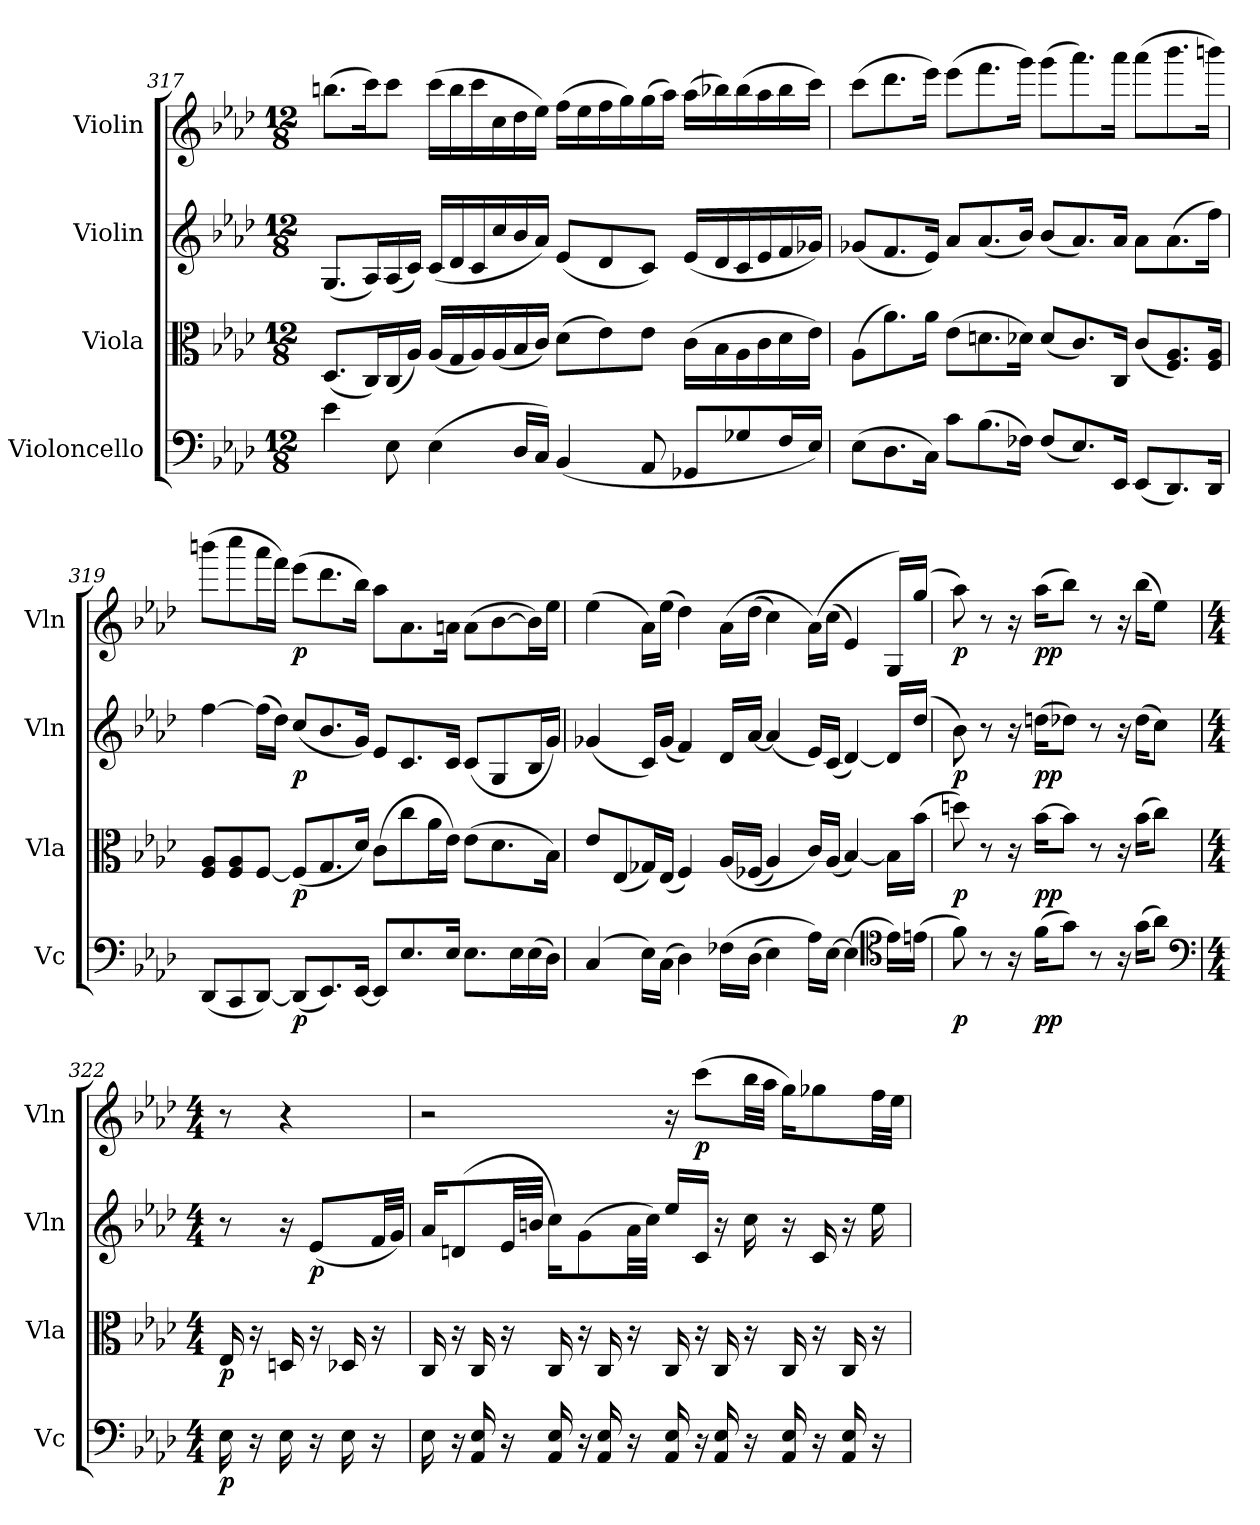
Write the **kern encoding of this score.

**kern	**dynam	**kern	**dynam	**kern	**dynam	**kern	**dynam
*part4	*part4	*part3	*part3	*part2	*part2	*part1	*part1
*staff4	*staff4	*staff3	*staff3	*staff2	*staff2	*staff1	*staff1
*I"Violoncello	*	*I"Viola	*	*I"Violin	*	*I"Violin	*
*I'Vc	*	*I'Vla	*	*I'Vln	*	*I'Vln	*
*clefF4	*	*clefC3	*	*clefG2	*	*clefG2	*
*k[b-e-a-d-]	*	*k[b-e-a-d-]	*	*k[b-e-a-d-]	*	*k[b-e-a-d-]	*
*A-:	*	*A-:	*	*A-:	*	*A-:	*
*M12/8	*	*M12/8	*	*M12/8	*	*M12/8	*
=317	=317	=317	=317	=317	=317	=317	=317
4e-	.	(8.D-/L	.	(8.G/L	.	(8.bbn\L	.
.	.	16C/L)	.	16A-/L)	.	16ccc\K)	.
8E-	.	(16C/	.	(16A-/	.	8ccc\J	.
.	.	16A-/JJ)	.	16c/JJ)	.	.	.
(4E-	.	(16A-/LL	.	(16c/LL	.	(16ccc\LL	.
.	.	16G/	.	16d-/	.	16bb\	.
.	.	16A-/)	.	16c/	.	16ccc\	.
.	.	(16A-/	.	16cc/	.	16cc\	.
16D-/LL	.	16B-/	.	16b-/	.	16dd-\	.
16C/JJ)	.	16c/JJ)	.	16a-/JJ)	.	16ee-\JJ)	.
(4BB-	.	(8d-\L	.	(8e-/L	.	(16ff\LL	.
.	.	.	.	.	.	16ee-\	.
.	.	8e-\)	.	8d-/	.	16ff\	.
.	.	.	.	.	.	16gg\)	.
8AA-	.	8e-\J	.	8c/J)	.	(16gg\	.
.	.	.	.	.	.	16aa-\JJ)	.
8GG-X/L	.	(16c\LL	.	(16e-/LL	.	(16aa-\LL	.
.	.	16B-\	.	16d-/	.	16bb-X\)	.
8G-X/	.	16A-\	.	16c/	.	(16bb-\	.
.	.	16c\	.	16e-/	.	16aa-\	.
16F/L	.	16d-\	.	16f/	.	16bb-\	.
16E-/JJ)	.	16e-\JJ)	.	16g-X/JJ)	.	16ccc\JJ)	.
=318	=318	=318	=318	=318	=318	=318	=318
(8E-\L	.	(8A-\L	.	(8g-X/L	.	(8ccc\L	.
8.D-\	.	8.a-\)	.	8.f/	.	8.ddd-\	.
16C\Jk)	.	16a-\Jk	.	16e-/Jk)	.	16eee-\Jk)	.
8c\L	.	(8e-\L	.	8a-/L	.	(8eee-\L	.
(8.B-\	.	8.dn\	.	(8.a-/	.	8.fff\	.
16F-X\Jk)	.	16d-X\Jk)	.	16b-/Jk)	.	16ggg\Jk)	.
(8F-/L	.	(8d-/L	.	(8b-/L	.	(8ggg\L	.
8.E-/)	.	8.c/)	.	8.a-/)	.	8.aaa-\)	.
16EE-/Jk	.	16C/Jk	.	16a-/Jk	.	16aaa-\Jk	.
(8EE-/L	.	(8c/L	.	8a-\L	.	(8aaa-\L	.
8.DD-/)	.	8.F/ 8.A-/)	.	(8.a-\	.	8.bbb-\	.
16DD-/Jk	.	16F/ 16A-/Jk	.	16ff\Jk)	.	16bbbn\Jk)	.
=319	=319	=319	=319	=319	=319	=319	=319
(8DD-/L	.	8F/ 8A-/L	.	[4ff	.	(8bbbn\L	.
8CC/	.	8F/ 8A-/	.	.	.	8cccc\	.
[8DD-/J)	.	[8F/J	.	(16ff\LL]	.	16aaa-\L	.
.	.	.	.	16dd-\JJ)	.	16fff\JJ)	.
(8DD-/L]	p	(8F/L]	p	(8cc/L	p	(8eee-\L	p
8.EE-/)	.	8.G/	.	8.b-/	.	8.ddd-\	.
[16EE-/Jk	.	16d-/Jk)	.	16g/Jk)	.	16bb-\Jk)	.
8EE-/L]	.	(8c\L	.	8e-/L	.	8aa-\L	.
8.E-/	.	8cc\	.	8.c/	.	8.a-\	.
.	.	16a-\L	.	.	.	.	.
16E-/Jk	.	16e-\JJ)	.	16c/Jk	.	16an\Jk	.
8.E-\L	.	(8e-\L	.	(8c/L	.	(8a\L	.
.	.	8.d-\	.	8G/	.	[8b-\	.
16E-\L	.	.	.	.	.	.	.
(16E-\	.	.	.	16B-/L	.	16b-\L])	.
16D-\JJ)	.	16B-\Jk)	.	16g/JJ)	.	16ee-\JJ	.
=320	=320	=320	=320	=320	=320	=320	=320
(4C	.	8e-/L	.	(4g-X	.	(4ee-	.
.	.	(8E-/	.	.	.	.	.
16E-\LL)	.	16G-X/L)	.	16c/LL)	.	16a-\LL)	.
(16C\JJ	.	(16E-/JJ	.	(16g-/JJ	.	(16ee-\JJ	.
4D-)	.	4F)	.	4f)	.	4dd-)	.
(16F-X\LL	.	(16A-/LL	.	16d-/LL	.	(16a-\LL	.
(16D-\JJ	.	(16F-X/JJ	.	[16a-/JJ	.	(16dd-\JJ	.
4E-)	.	4A-)	.	(4a-]	.	4cc)	.
16A-\LL)	.	16c/LL)	.	16e-/LL)	.	(16a-\LL)	.
[16E-\JJ	.	(16A-/JJ	.	(16c/JJ	.	(16cc\JJ	.
(4E-]	.	[4B-)	.	[4d-)	.	4e-)	.
*clefC4	*	*	*	*	*	*	*
16e-\LL)	.	16B-\LL]	.	16d-/LL]	.	16G/LL)	.
(16en\JJ	.	(16b-\JJ	.	(16dd-/JJ	.	(16gg/JJ	.
=321	=321	=321	=321	=321	=321	=321	=321
8f)	p	8ddn)	p	8b-)	p	8aa-)	p
8r	.	8r	.	8r	.	8r	.
16r	.	16r	.	16r	.	16r	.
(16f\KL	pp	[16b-\KL	pp	(16ddn\KL	pp	(16aa-\KL	pp
8g\J)	.	8b-\J]	.	8dd-X\J)	.	8bb-\J)	.
8r	.	8r	.	8r	.	8r	.
16r	.	16r	.	16r	.	16r	.
(16g\KL	.	(16b-\KL	.	(16dd-\KL	.	(16bb-\KL	.
8a-\J)	.	8cc\J)	.	8cc\J)	.	8ee-\J)	.
*clefF4	*	*	*	*	*	*	*
=322	=322	=322	=322	=322	=322	=322	=322
*M4/4	*	*M4/4	*	*M4/4	*	*M4/4	*
*	*	*	*	*	*	*MM48	*
16E-	p	16E-	p	8r	.	8r	.
16r	.	16r	.	.	.	.	.
16E-	.	16Dn	.	16r	.	4r	.
16r	.	16r	.	(8e-/L	p	.	.
16E-	.	16D-X	.	.	.	.	.
16r	.	16r	.	32f/LL	.	.	.
.	.	.	.	32g/JJJ)	.	.	.
=323	=323	=323	=323	=323	=323	=323	=323
16E-	.	16C	.	16a-/KL	.	2r	.
16r	.	16r	.	(8dn/	.	.	.
16AA- 16E-	.	16C	.	.	.	.	.
16r	.	16r	.	32e-/LL	.	.	.
.	.	.	.	32bn/JJJ	.	.	.
16AA- 16E-	.	16C	.	16cc\KL)	.	.	.
16r	.	16r	.	(8g\	.	.	.
16AA- 16E-	.	16C	.	.	.	.	.
16r	.	16r	.	32a-\LL	.	.	.
.	.	.	.	32cc\JJJ)	.	.	.
16AA- 16E-	.	16C	.	16ee-/LL	.	16r	.
16r	.	16r	.	16c/JJ	.	(8ccc\L	p
16AA- 16E-	.	16C	.	16r	.	.	.
16r	.	16r	.	16cc	.	32bb-\LL	.
.	.	.	.	.	.	32aa-\JJJ	.
16AA- 16E-	.	16C	.	16r	.	16gg\KL)	.
16r	.	16r	.	16c	.	8gg-X\	.
16AA- 16E-	.	16C	.	16r	.	.	.
16r	.	16r	.	16ee-	.	32ff\LL	.
.	.	.	.	.	.	32ee-\JJJ	.
=	=	=	=	=	=	=	=
*-	*-	*-	*-	*-	*-	*-	*-
